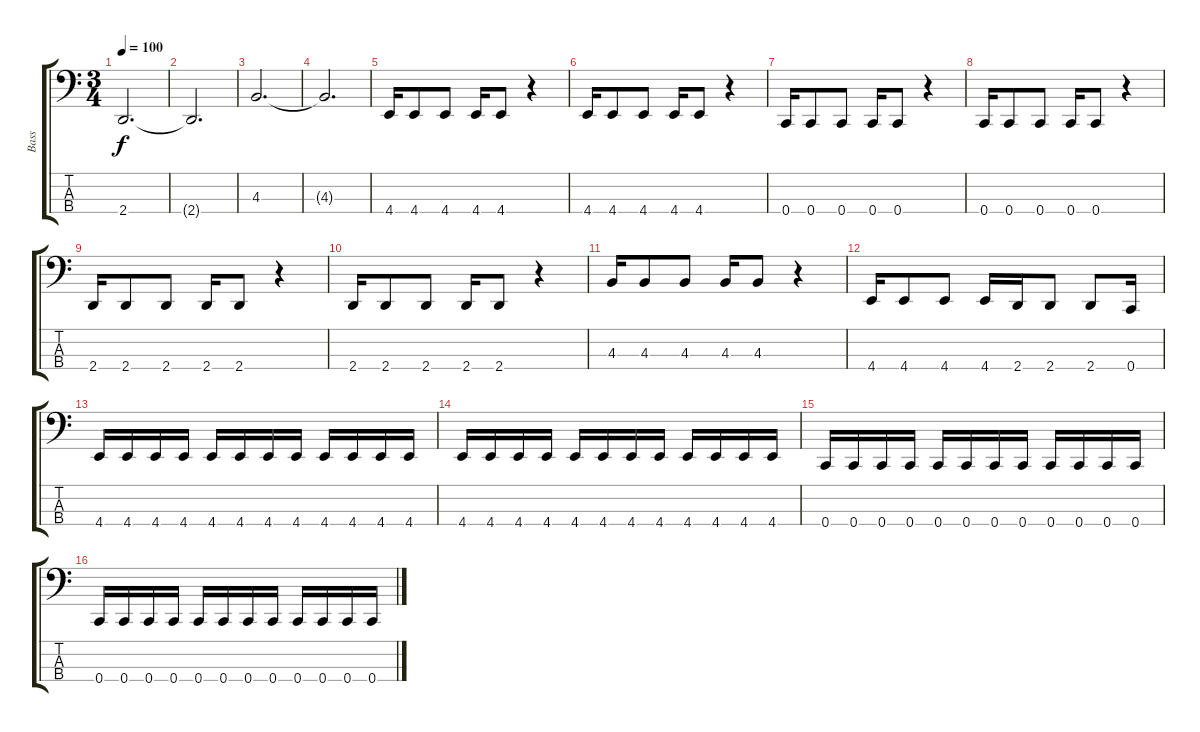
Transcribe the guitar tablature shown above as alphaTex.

\track ("Bass" "Bass") {instrument electricbassfinger}
\staff {score tabs}
\tuning (F2 C2 G1 C1) {hide}
\ts (3 4)
\tempo 100
\clef f4
\ks c
2.4.2{d dy f} |
2.4{t}.2{d} |
4.3.2{d} |
4.3{t}.2{d} |
4.4.16 4.4.8 4.4.8 4.4.16 4.4.8 r.4 |
4.4.16 4.4.8 4.4.8 4.4.16 4.4.8 r.4 |
0.4.16 0.4.8 0.4.8 0.4.16 0.4.8 r.4 |
0.4.16 0.4.8 0.4.8 0.4.16 0.4.8 r.4 |
2.4.16 2.4.8 2.4.8 2.4.16 2.4.8 r.4 |
2.4.16 2.4.8 2.4.8 2.4.16 2.4.8 r.4 |
4.3.16 4.3.8 4.3.8 4.3.16 4.3.8 r.4 |
4.4.16 4.4.8 4.4.8 4.4.16 2.4.16 2.4.8 2.4.8 0.4.16 |
4.4.16 4.4.16 4.4.16 4.4.16 4.4.16 4.4.16 4.4.16 4.4.16 4.4.16 4.4.16 4.4.16 4.4.16 |
4.4.16 4.4.16 4.4.16 4.4.16 4.4.16 4.4.16 4.4.16 4.4.16 4.4.16 4.4.16 4.4.16 4.4.16 |
0.4.16 0.4.16 0.4.16 0.4.16 0.4.16 0.4.16 0.4.16 0.4.16 0.4.16 0.4.16 0.4.16 0.4.16 |
0.4.16 0.4.16 0.4.16 0.4.16 0.4.16 0.4.16 0.4.16 0.4.16 0.4.16 0.4.16 0.4.16 0.4.16
